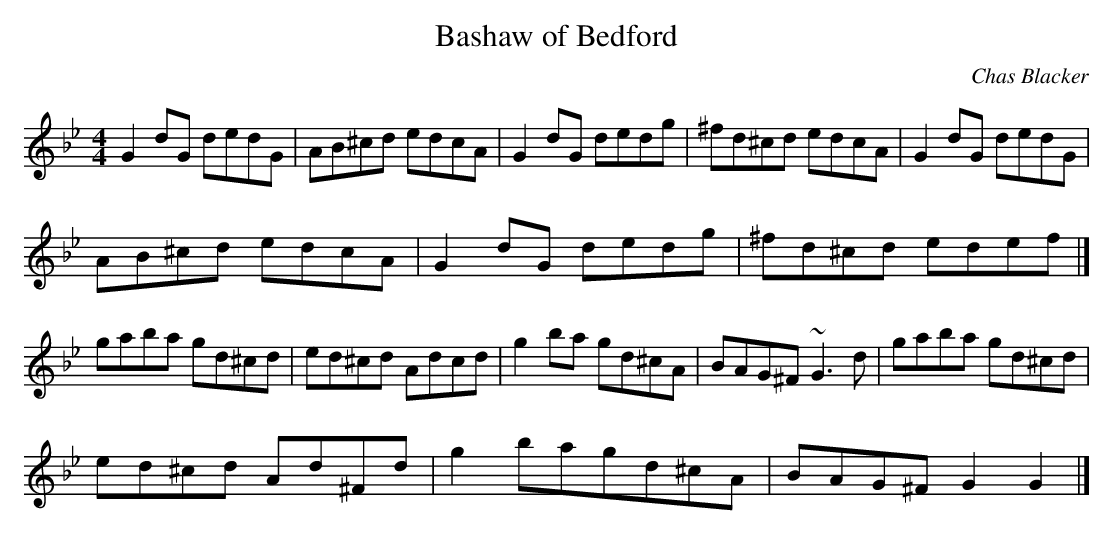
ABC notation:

X:1
T:Bashaw of Bedford
M:4/4
L:1/8
C:Chas Blacker
K:G aeolian
G2dG dedG|AB^cd edcA|G2dG dedg|^fd^cd edcA|G2dG dedG|
AB^cd edcA|G2dG dedg|^fd^cd edef|]
gaba gd^cd|ed^cd Adcd|g2ba gd^cA|BAG^F ~G3d|gaba gd^cd|
ed^cd Ad^Fd|g2bagd^cA|BAG^F G2G2|]
